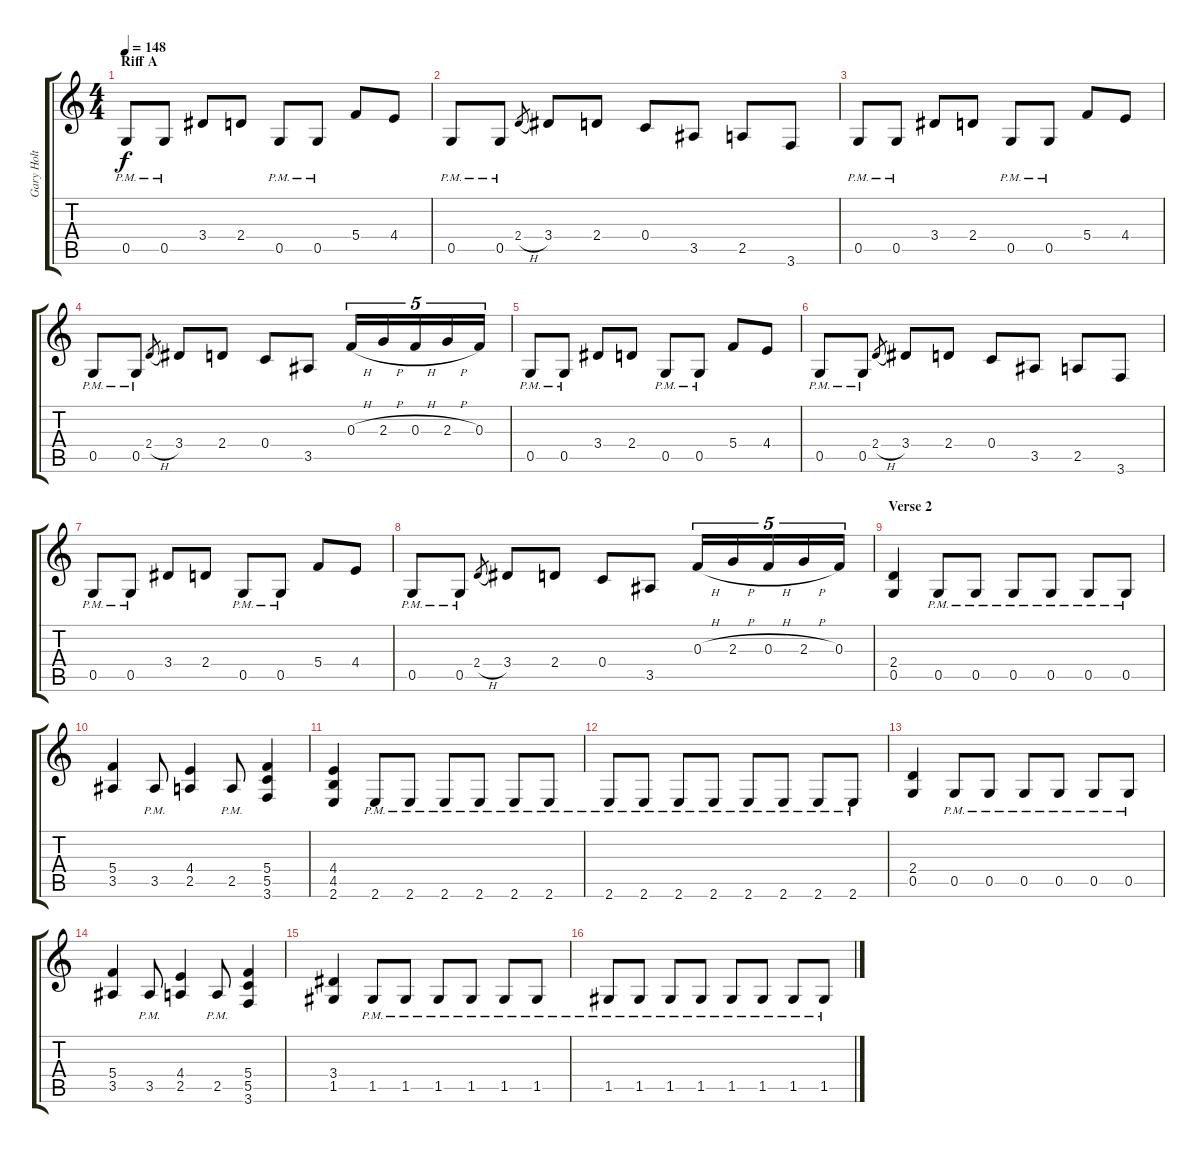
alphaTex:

\track ("Gary Holt" "Gary Holt") {instrument distortionguitar}
\staff {score tabs}
\tuning (D4 A3 F3 C3 G2 D2) {hide}
\ts (4 4)
\section ("" "Riff A")
\tempo 148
\clef g2
\ks c
0.5{pm}.8{dy f} 0.5{pm}.8 3.4.8 2.4.8 0.5{pm}.8 0.5{pm}.8 5.4.8 4.4.8 |
0.5{pm}.8 0.5{pm}.8 2.4{h}.8{gr} 3.4.8 2.4.8 0.4.8 3.5.8 2.5.8 3.6.8 |
0.5{pm}.8 0.5{pm}.8 3.4.8 2.4.8 0.5{pm}.8 0.5{pm}.8 5.4.8 4.4.8 |
0.5{pm}.8 0.5{pm}.8 2.4{h}.8{gr} 3.4.8 2.4.8 0.4.8 3.5.8 0.3{h}.16{tu (5 4)} 2.3{h}.16{tu (5 4)} 0.3{h}.16{tu (5 4)} 2.3{h}.16{tu (5 4)} 0.3.16{tu (5 4)} |
0.5{pm}.8 0.5{pm}.8 3.4.8 2.4.8 0.5{pm}.8 0.5{pm}.8 5.4.8 4.4.8 |
0.5{pm}.8 0.5{pm}.8 2.4{h}.8{gr} 3.4.8 2.4.8 0.4.8 3.5.8 2.5.8 3.6.8 |
0.5{pm}.8 0.5{pm}.8 3.4.8 2.4.8 0.5{pm}.8 0.5{pm}.8 5.4.8 4.4.8 |
0.5{pm}.8 0.5{pm}.8 2.4{h}.8{gr} 3.4.8 2.4.8 0.4.8 3.5.8 0.3{h}.16{tu (5 4)} 2.3{h}.16{tu (5 4)} 0.3{h}.16{tu (5 4)} 2.3{h}.16{tu (5 4)} 0.3.16{tu (5 4)} |
\section ("" "Verse 2")
(2.4 0.5).4 0.5{pm}.8 0.5{pm}.8 0.5{pm}.8 0.5{pm}.8 0.5{pm}.8 0.5{pm}.8 |
(5.4 3.5).4 3.5{pm}.8 (4.4 2.5).4 2.5{pm}.8 (5.4 5.5 3.6).4 |
(4.4 4.5 2.6).4 2.6{pm}.8 2.6{pm}.8 2.6{pm}.8 2.6{pm}.8 2.6{pm}.8 2.6{pm}.8 |
2.6{pm}.8 2.6{pm}.8 2.6{pm}.8 2.6{pm}.8 2.6{pm}.8 2.6{pm}.8 2.6{pm}.8 2.6{pm}.8 |
(2.4 0.5).4 0.5{pm}.8 0.5{pm}.8 0.5{pm}.8 0.5{pm}.8 0.5{pm}.8 0.5{pm}.8 |
(5.4 3.5).4 3.5{pm}.8 (4.4 2.5).4 2.5{pm}.8 (5.4 5.5 3.6).4 |
(3.4 1.5).4 1.5{pm}.8 1.5{pm}.8 1.5{pm}.8 1.5{pm}.8 1.5{pm}.8 1.5{pm}.8 |
1.5{pm}.8 1.5{pm}.8 1.5{pm}.8 1.5{pm}.8 1.5{pm}.8 1.5{pm}.8 1.5{pm}.8 1.5{pm}.8
